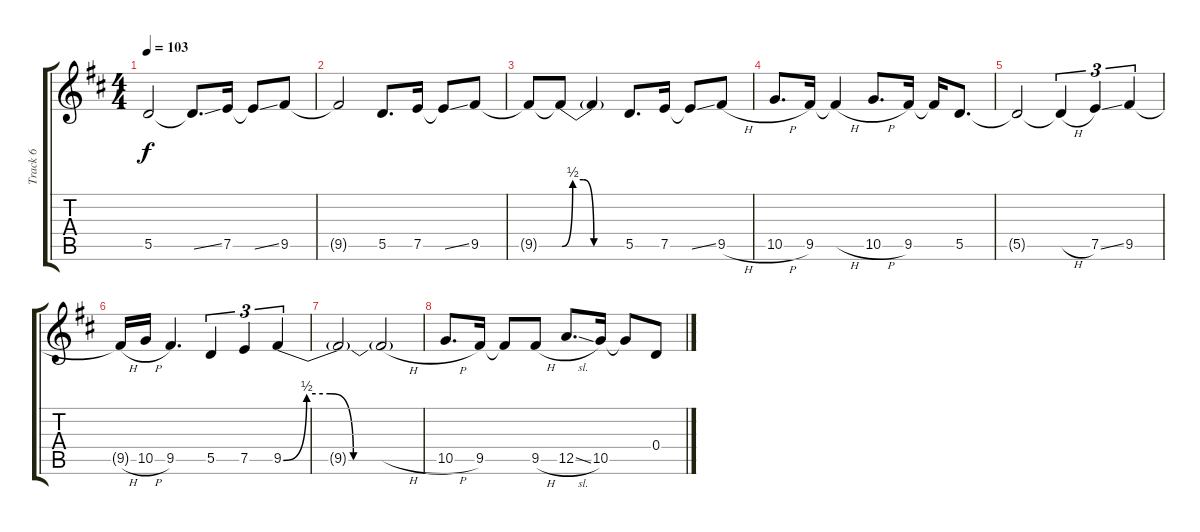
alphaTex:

\track ("Track 6" "Track 6") {instrument overdrivenguitar}
\staff {score tabs}
\tuning (E4 B3 G3 D3 A2 D2) {hide}
\ts (4 4)
\tempo 103
\clef g2
\ks d
5.5{t}.2{dy f} 5.5{ss t}.8{d} 7.5.16 7.5{ss t}.8 9.5.8 |
9.5{t}.2 5.5.8{d} 7.5.16 7.5{ss t}.8 9.5.8 |
9.5{t}.8 9.5{be (custom 0 0 10 2 20 2 30 0 60 0) t}.8 9.5{t}.4 5.5.8{d} 7.5.16 7.5{ss t}.8 9.5{h}.8 |
10.5{h}.8{d} 9.5.16 9.5{h t}.4 10.5{h}.8{d} 9.5.16 9.5{t}.16 5.5.8{d} |
5.5{t}.2 5.5{h t}.4{tu (3 2)} 7.5{ss}.4{tu (3 2)} 9.5.4{tu (3 2)} |
9.5{h t}.16 10.5{h}.16 9.5.4{d} 5.5.4{tu (3 2)} 7.5.4{tu (3 2)} 9.5{be (custom 0 0 10 2 20 2 30 0 60 0)}.4{tu (3 2)} |
9.5{t}.2 9.5{h t}.2 |
10.5{h}.8{d} 9.5.16 9.5{t}.8 9.5{h}.8 12.5{sl}.8{d} 10.5.16 10.5{t}.8 0.4.8
